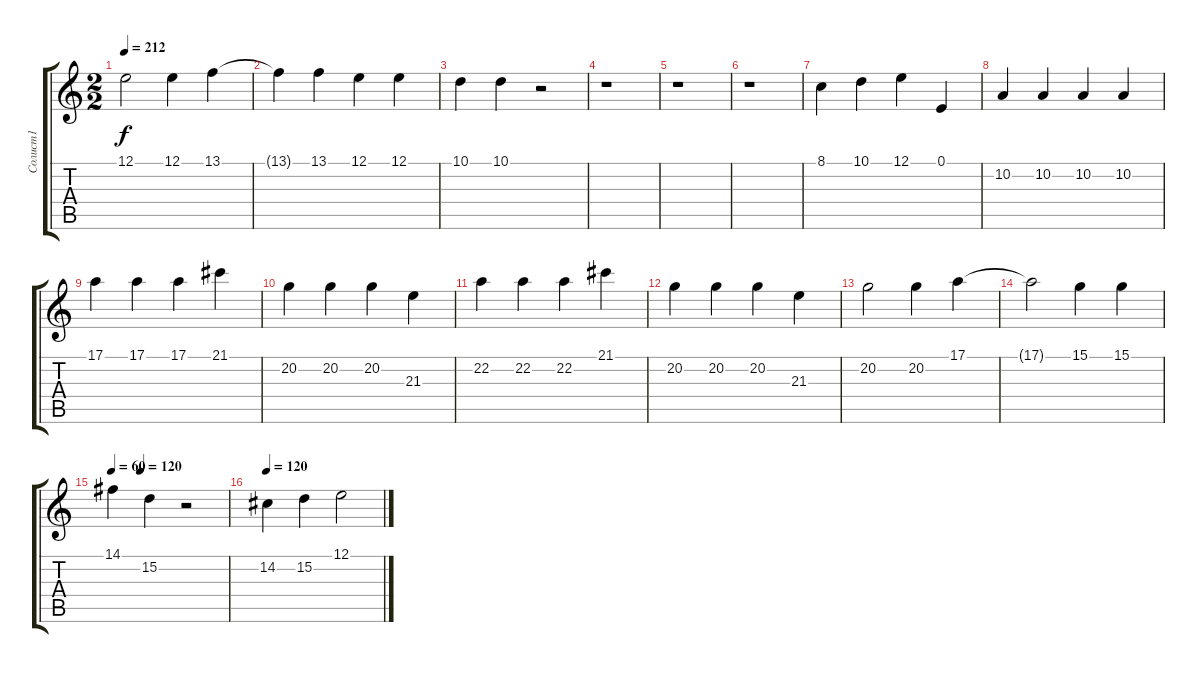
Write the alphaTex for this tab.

\track ("Солист1" "Солист1") {instrument acousticgrandpiano}
\staff {score tabs}
\tuning (E4 B3 G3 D3 A2 E2) {hide}
\ts (2 2)
\tempo 212
\clef g2
\ks c
12.1.2{dy f} 12.1.4 13.1.4 |
13.1{t}.4 13.1.4 12.1.4 12.1.4 |
10.1.4 10.1.4 r.2 |
r.1 |
r.1 |
r.1 |
8.1.4 10.1.4 12.1.4 0.1.4 |
10.2.4 10.2.4 10.2.4 10.2.4 |
17.1.4 17.1.4 17.1.4 21.1.4 |
20.2.4 20.2.4 20.2.4 21.3.4 |
22.2.4 22.2.4 22.2.4 21.1.4 |
20.2.4 20.2.4 20.2.4 21.3.4 |
20.2.2 20.2.4 17.1.4 |
17.1{t}.2 15.1.4 15.1.4 |
\tempo 60
\tempo (120 0.25)
14.1.4 15.2.4 r.2 |
\tempo 120
14.2.4 15.2.4 12.1.2
